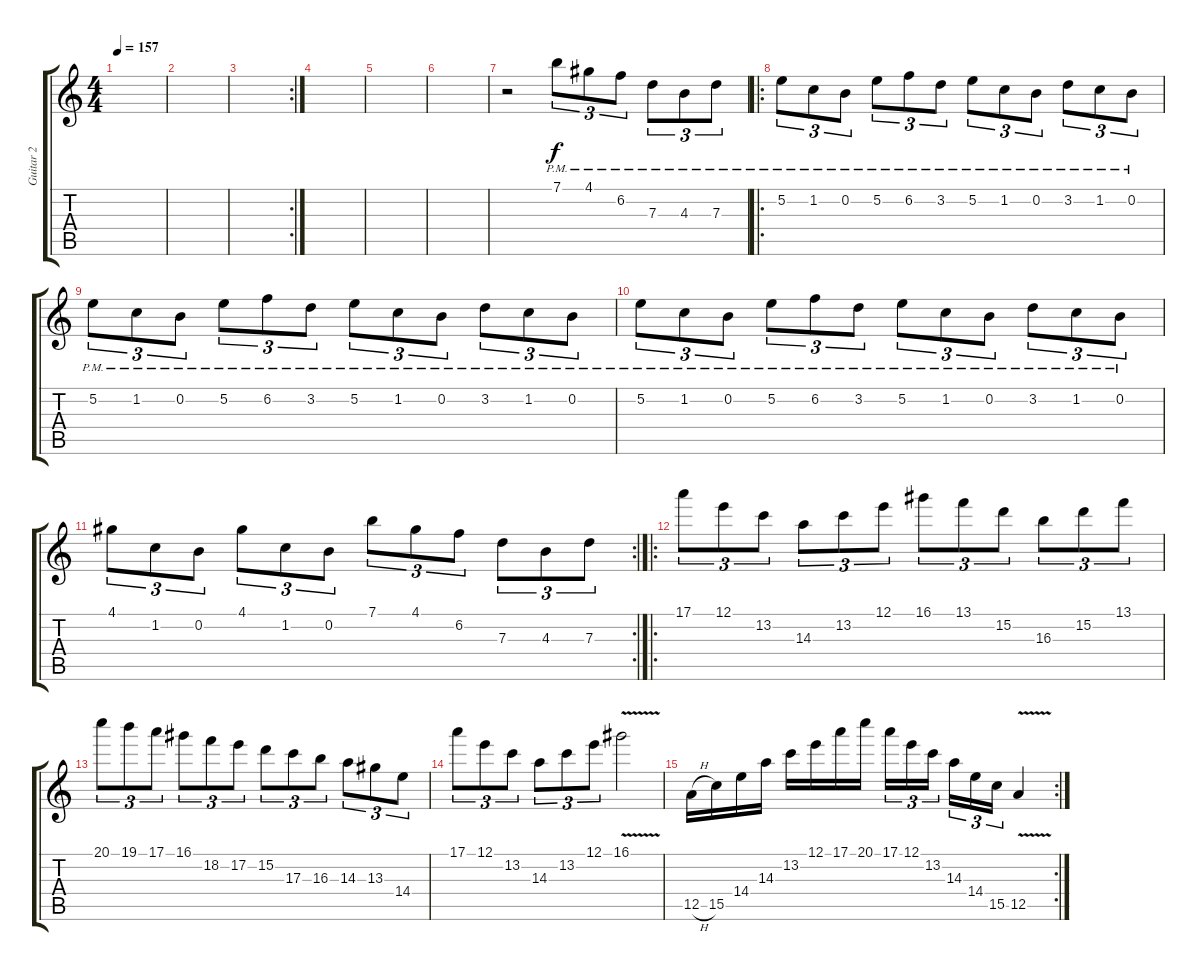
\track ("Guitar 2" "Guitar 2") {instrument distortionguitar}
\staff {score tabs}
\tuning (E4 B3 G3 D3 A2 E2) {hide}
\ts (4 4)
\tempo 157
\clef g2
\ks c
|
|
\rc 2
|
|
|
|
r.2 7.1{pm}.8{tu (3 2)} 4.1{pm}.8{tu (3 2)} 6.2{pm}.8{tu (3 2)} 7.3{pm}.8{tu (3 2)} 4.3{pm}.8{tu (3 2)} 7.3{pm}.8{tu (3 2)} |
\ro
5.2{pm}.8{tu (3 2)} 1.2{pm}.8{tu (3 2)} 0.2{pm}.8{tu (3 2)} 5.2{pm}.8{tu (3 2)} 6.2{pm}.8{tu (3 2)} 3.2{pm}.8{tu (3 2)} 5.2{pm}.8{tu (3 2)} 1.2{pm}.8{tu (3 2)} 0.2{pm}.8{tu (3 2)} 3.2{pm}.8{tu (3 2)} 1.2{pm}.8{tu (3 2)} 0.2{pm}.8{tu (3 2)} |
5.2{pm}.8{tu (3 2)} 1.2{pm}.8{tu (3 2)} 0.2{pm}.8{tu (3 2)} 5.2{pm}.8{tu (3 2)} 6.2{pm}.8{tu (3 2)} 3.2{pm}.8{tu (3 2)} 5.2{pm}.8{tu (3 2)} 1.2{pm}.8{tu (3 2)} 0.2{pm}.8{tu (3 2)} 3.2{pm}.8{tu (3 2)} 1.2{pm}.8{tu (3 2)} 0.2{pm}.8{tu (3 2)} |
5.2{pm}.8{tu (3 2)} 1.2{pm}.8{tu (3 2)} 0.2{pm}.8{tu (3 2)} 5.2{pm}.8{tu (3 2)} 6.2{pm}.8{tu (3 2)} 3.2{pm}.8{tu (3 2)} 5.2{pm}.8{tu (3 2)} 1.2{pm}.8{tu (3 2)} 0.2{pm}.8{tu (3 2)} 3.2{pm}.8{tu (3 2)} 1.2{pm}.8{tu (3 2)} 0.2{pm}.8{tu (3 2)} |
\rc 2
4.1.8{tu (3 2)} 1.2.8{tu (3 2)} 0.2.8{tu (3 2)} 4.1.8{tu (3 2)} 1.2.8{tu (3 2)} 0.2.8{tu (3 2)} 7.1.8{tu (3 2)} 4.1.8{tu (3 2)} 6.2.8{tu (3 2)} 7.3.8{tu (3 2)} 4.3.8{tu (3 2)} 7.3.8{tu (3 2)} |
\ro
17.1.8{tu (3 2)} 12.1.8{tu (3 2)} 13.2.8{tu (3 2)} 14.3.8{tu (3 2)} 13.2.8{tu (3 2)} 12.1.8{tu (3 2)} 16.1.8{tu (3 2)} 13.1.8{tu (3 2)} 15.2.8{tu (3 2)} 16.3.8{tu (3 2)} 15.2.8{tu (3 2)} 13.1.8{tu (3 2)} |
20.1.8{tu (3 2)} 19.1.8{tu (3 2)} 17.1.8{tu (3 2)} 16.1.8{tu (3 2)} 18.2.8{tu (3 2)} 17.2.8{tu (3 2)} 15.2.8{tu (3 2)} 17.3.8{tu (3 2)} 16.3.8{tu (3 2)} 14.3.8{tu (3 2)} 13.3.8{tu (3 2)} 14.4.8{tu (3 2)} |
17.1.8{tu (3 2)} 12.1.8{tu (3 2)} 13.2.8{tu (3 2)} 14.3.8{tu (3 2)} 13.2.8{tu (3 2)} 12.1.8{tu (3 2)} 16.1{v}.2 |
\rc 2
12.5{h}.16 15.5.16 14.4.16 14.3.16 13.2.16 12.1.16 17.1.16 20.1.16 17.1.16{tu (3 2)} 12.1.16{tu (3 2)} 13.2.16{tu (3 2)} 14.3.16{tu (3 2)} 14.4.16{tu (3 2)} 15.5.16{tu (3 2)} 12.5{v}.4
